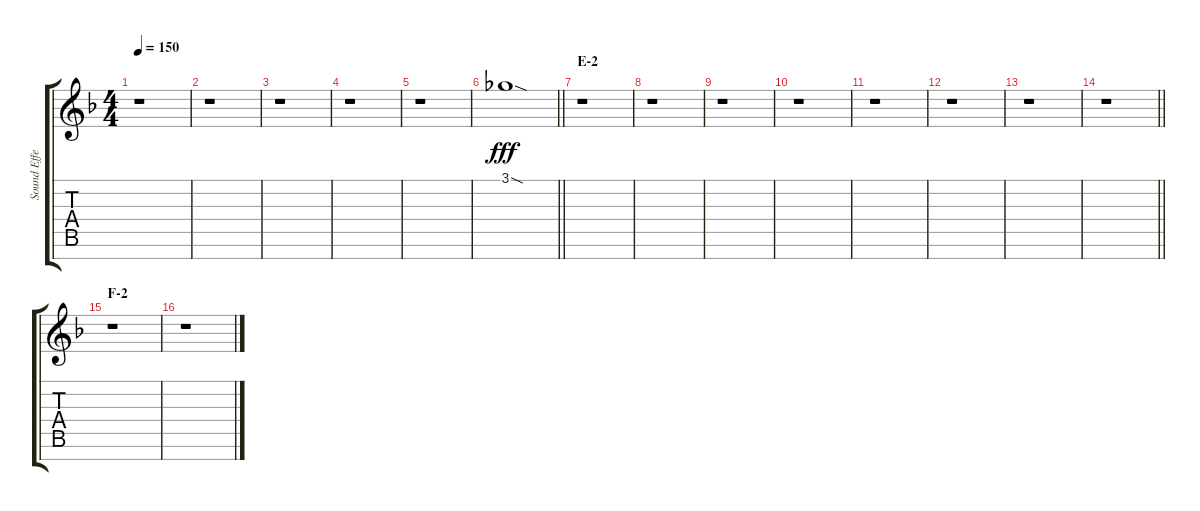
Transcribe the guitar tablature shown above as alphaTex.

\track ("Sound Effect" "Sound Effe") {instrument seashore}
\staff {score tabs}
\tuning (Eb5 Bb4 Gb4 Db4 Ab3 Eb3 Bb2) {hide}
\ts (4 4)
\tempo 150
\clef g2
\ks f
r.1{dy fff} |
r.1 |
r.1 |
r.1 |
r.1 |
\barLineRight lightlight
3.1{sod}.1 |
\section ("" "E-2")
r.1 |
r.1 |
r.1 |
r.1 |
r.1 |
r.1 |
r.1 |
\barLineRight lightlight
r.1 |
\section ("" "F-2")
r.1 |
r.1
